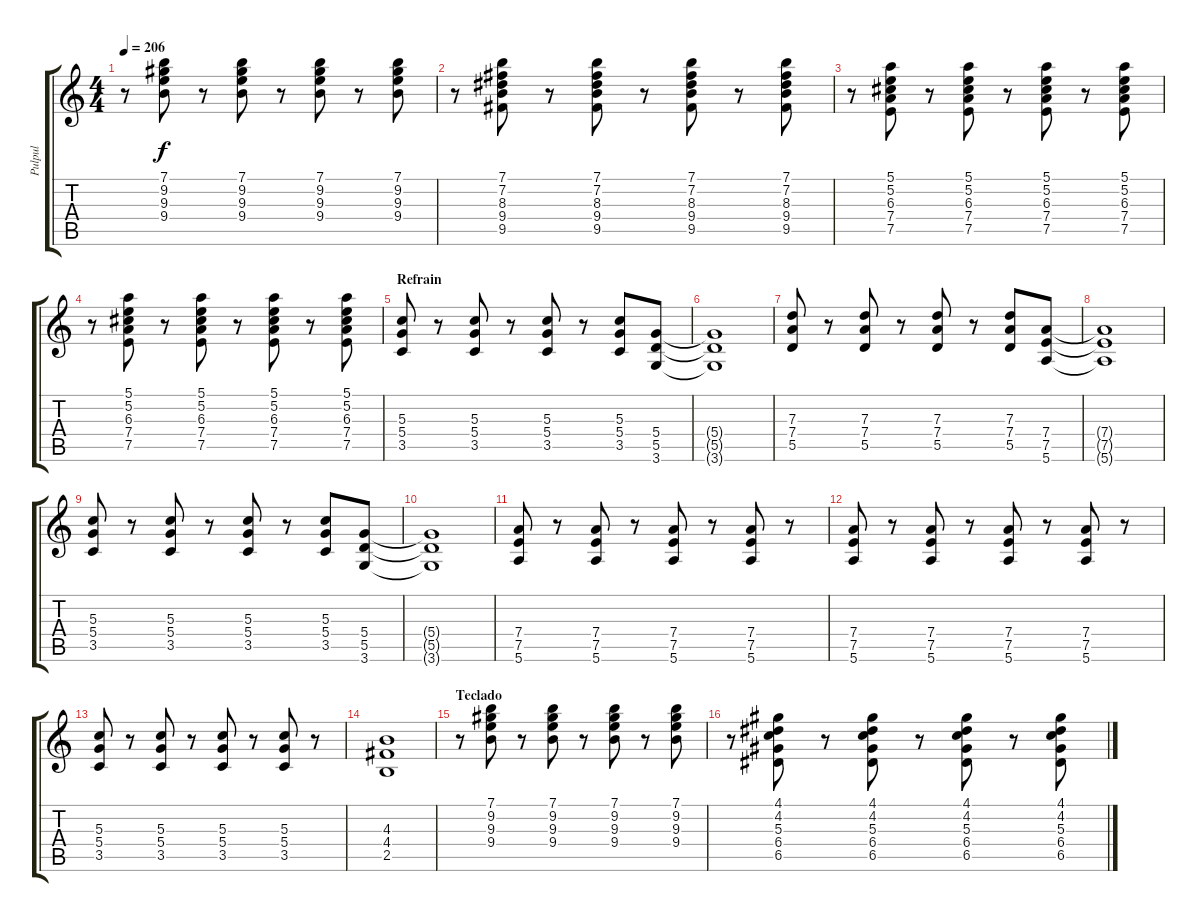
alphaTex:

\track ("Pulpul" "Pulpul") {instrument electricguitarmuted}
\staff {score tabs}
\tuning (E4 B3 G3 D3 A2 E2) {hide}
\ts (4 4)
\tempo 206
\clef g2
\ks c
r.8{dy f} (7.1 9.2 9.3 9.4).8 r.8 (7.1 9.2 9.3 9.4).8 r.8 (7.1 9.2 9.3 9.4).8 r.8 (7.1 9.2 9.3 9.4).8 |
r.8 (7.1 7.2 8.3 9.4 9.5).8 r.8 (7.1 7.2 8.3 9.4 9.5).8 r.8 (7.1 7.2 8.3 9.4 9.5).8 r.8 (7.1 7.2 8.3 9.4 9.5).8 |
r.8 (5.1 5.2 6.3 7.4 7.5).8 r.8 (5.1 5.2 6.3 7.4 7.5).8 r.8 (5.1 5.2 6.3 7.4 7.5).8 r.8 (5.1 5.2 6.3 7.4 7.5).8 |
r.8 (5.1 5.2 6.3 7.4 7.5).8 r.8 (5.1 5.2 6.3 7.4 7.5).8 r.8 (5.1 5.2 6.3 7.4 7.5).8 r.8 (5.1 5.2 6.3 7.4 7.5).8 |
\section ("" "Refrain")
(5.3 5.4 3.5).8{instrument overdrivenguitar} r.8 (5.3 5.4 3.5).8 r.8 (5.3 5.4 3.5).8 r.8 (5.3 5.4 3.5).8 (5.4 5.5 3.6).8 |
(5.4{t} 5.5{t} 3.6{t}).1 |
(7.3 7.4 5.5).8 r.8 (7.3 7.4 5.5).8 r.8 (7.3 7.4 5.5).8 r.8 (7.3 7.4 5.5).8 (7.4 7.5 5.6).8 |
(7.4{t} 7.5{t} 5.6{t}).1 |
(5.3 5.4 3.5).8 r.8 (5.3 5.4 3.5).8 r.8 (5.3 5.4 3.5).8 r.8 (5.3 5.4 3.5).8 (5.4 5.5 3.6).8 |
(5.4{t} 5.5{t} 3.6{t}).1 |
(7.4 7.5 5.6).8 r.8 (7.4 7.5 5.6).8 r.8 (7.4 7.5 5.6).8 r.8 (7.4 7.5 5.6).8 r.8 |
(7.4 7.5 5.6).8 r.8 (7.4 7.5 5.6).8 r.8 (7.4 7.5 5.6).8 r.8 (7.4 7.5 5.6).8 r.8 |
(5.3 5.4 3.5).8 r.8 (5.3 5.4 3.5).8 r.8 (5.3 5.4 3.5).8 r.8 (5.3 5.4 3.5).8 r.8 |
(4.3 4.4 2.5).1 |
\section ("" "Teclado")
r.8{instrument electricguitarclean} (7.1 9.2 9.3 9.4).8 r.8 (7.1 9.2 9.3 9.4).8 r.8 (7.1 9.2 9.3 9.4).8 r.8 (7.1 9.2 9.3 9.4).8 |
r.8 (4.1 4.2 5.3 6.4 6.5).8 r.8 (4.1 4.2 5.3 6.4 6.5).8 r.8 (4.1 4.2 5.3 6.4 6.5).8 r.8 (4.1 4.2 5.3 6.4 6.5).8
